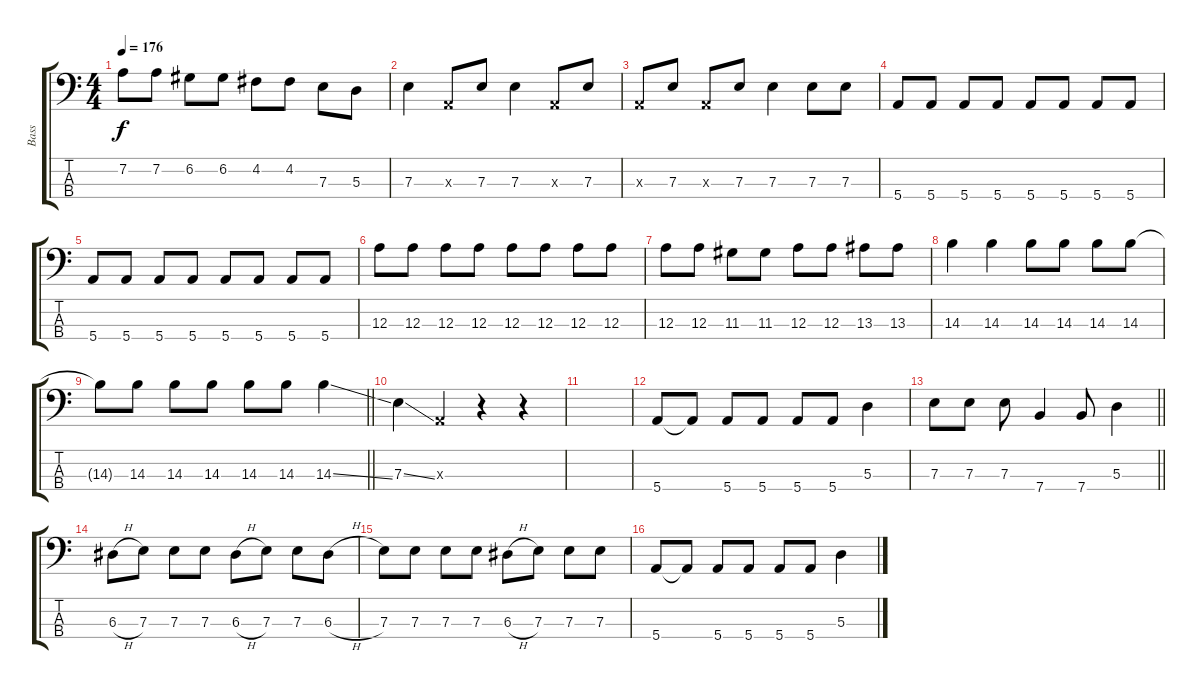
\track ("Bass" "Bass") {instrument electricbasspick}
\staff {score tabs}
\tuning (G2 D2 A1 E1) {hide}
\ts (4 4)
\tempo 176
\clef f4
\ks c
7.2.8{dy f} 7.2.8 6.2.8 6.2.8 4.2.8 4.2.8 7.3.8 5.3.8 |
7.3.4 0.3{x}.8 7.3.8 7.3.4 0.3{x}.8 7.3.8 |
0.3{x}.8 7.3.8 0.3{x}.8 7.3.8 7.3.4 7.3.8 7.3.8 |
5.4.8 5.4.8 5.4.8 5.4.8 5.4.8 5.4.8 5.4.8 5.4.8 |
5.4.8 5.4.8 5.4.8 5.4.8 5.4.8 5.4.8 5.4.8 5.4.8 |
12.3.8 12.3.8 12.3.8 12.3.8 12.3.8 12.3.8 12.3.8 12.3.8 |
12.3.8 12.3.8 11.3.8 11.3.8 12.3.8 12.3.8 13.3.8 13.3.8 |
14.3.4 14.3.4 14.3.8 14.3.8 14.3.8 14.3.8 |
\barLineRight lightlight
14.3{t}.8 14.3.8 14.3.8 14.3.8 14.3.8 14.3.8 14.3{ss}.4 |
7.3{ss}.4 0.3{x}.4 r.4 r.4 |
|
5.4.8 5.4{t}.8 5.4.8 5.4.8 5.4.8 5.4.8 5.3.4 |
\barLineRight lightlight
7.3.8 7.3.8 7.3.8 7.4.4 7.4.8 5.3.4 |
6.3{h}.8 7.3.8 7.3.8 7.3.8 6.3{h}.8 7.3.8 7.3.8 6.3{h}.8 |
7.3.8 7.3.8 7.3.8 7.3.8 6.3{h}.8 7.3.8 7.3.8 7.3.8 |
5.4.8 5.4{t}.8 5.4.8 5.4.8 5.4.8 5.4.8 5.3.4
